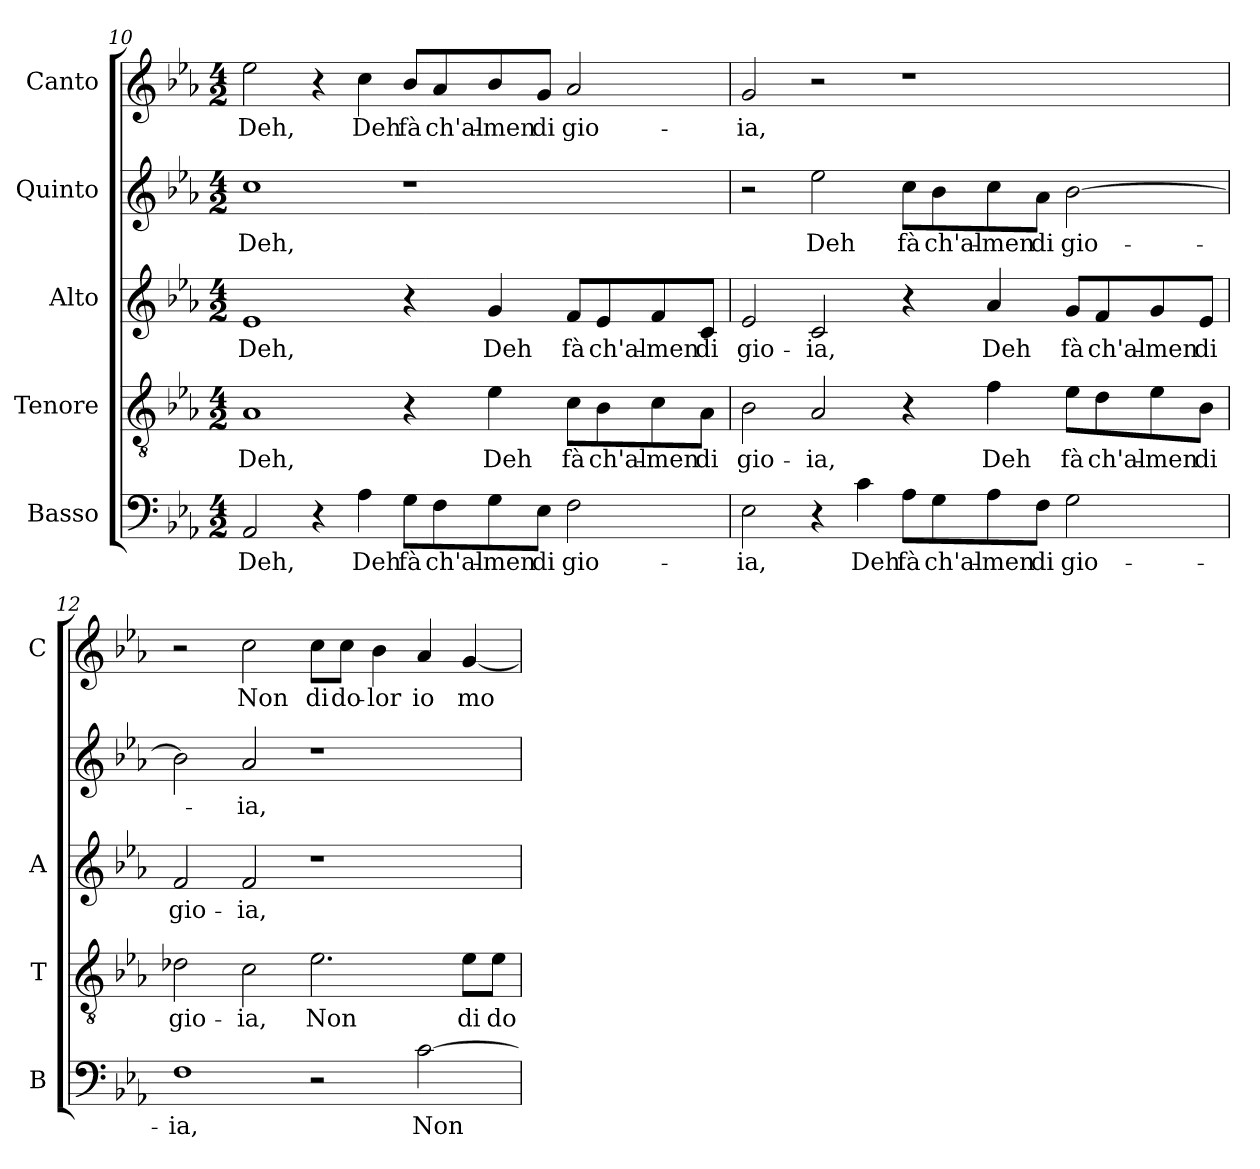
**kern	**text	**kern	**text	**kern	**text	**kern	**text	**kern	**text
*part5	*part5	*part4	*part4	*part3	*part3	*part2	*part2	*part1	*part1
*staff5	*staff5	*staff4	*staff4	*staff3	*staff3	*staff2	*staff2	*staff1	*staff1
*I"Basso	*	*I"Tenore	*	*I"Alto	*	*I"Quinto	*	*I"Canto	*
*I'B	*	*I'T	*	*I'A	*	*	*	*I'C	*
*clefF4	*	*clefGv2	*	*clefG2	*	*clefG2	*	*clefG2	*
*k[b-e-a-]	*	*k[b-e-a-]	*	*k[b-e-a-]	*	*k[b-e-a-]	*	*k[b-e-a-]	*
*E-:	*	*E-:	*	*E-:	*	*E-:	*	*E-:	*
*M4/2	*	*M4/2	*	*M4/2	*	*M4/2	*	*M4/2	*
=10	=10	=10	=10	=10	=10	=10	=10	=10	=10
!	!LO:LY:b	!	!	!	!	!	!	!	!
!	!	!	!LO:LY:b	!	!	!	!	!	!
!	!	!	!	!	!LO:LY:b	!	!	!	!
!	!	!	!	!	!	!	!LO:LY:b	!	!
!	!	!	!	!	!	!	!	!	!LO:LY:b
2AA-/	Deh,	1A-	Deh,	1e-	Deh,	1cc	Deh,	2ee-\	Deh,
4r	.	.	.	.	.	.	.	4r	.
!	!LO:LY:b	!	!	!	!	!	!	!	!
!	!	!	!	!	!	!	!	!	!LO:LY:b
4A-\	Deh	.	.	.	.	.	.	4cc\	Deh
!	!LO:LY:b	!	!	!	!	!	!	!	!
!	!	!	!	!	!	!	!	!	!LO:LY:b
8G\L	fà	4r	.	4r	.	1r	.	8b-/L	fà
!	!LO:LY:b	!	!	!	!	!	!	!	!
!	!	!	!	!	!	!	!	!	!LO:LY:b
8F\	ch'al-	.	.	.	.	.	.	8a-/	ch'al-
!	!LO:LY:b	!	!	!	!	!	!	!	!
!	!	!	!LO:LY:b	!	!	!	!	!	!
!	!	!	!	!	!LO:LY:b	!	!	!	!
!	!	!	!	!	!	!	!	!	!LO:LY:b
8G\	-men	4e-\	Deh	4g/	Deh	.	.	8b-/	-men
!	!LO:LY:b	!	!	!	!	!	!	!	!
!	!	!	!	!	!	!	!	!	!LO:LY:b
8E-\J	di	.	.	.	.	.	.	8g/J	di
!	!LO:LY:b	!	!	!	!	!	!	!	!
!	!	!	!LO:LY:b	!	!	!	!	!	!
!	!	!	!	!	!LO:LY:b	!	!	!	!
!	!	!	!	!	!	!	!	!	!LO:LY:b
2F\	gio-	8c\L	fà	8f/L	fà	.	.	2a-/	gio-
!	!	!	!LO:LY:b	!	!	!	!	!	!
!	!	!	!	!	!LO:LY:b	!	!	!	!
.	.	8B-\	ch'al-	8e-/	ch'al-	.	.	.	.
!	!	!	!LO:LY:b	!	!	!	!	!	!
!	!	!	!	!	!LO:LY:b	!	!	!	!
.	.	8c\	-men	8f/	-men	.	.	.	.
!	!	!	!LO:LY:b	!	!	!	!	!	!
!	!	!	!	!	!LO:LY:b	!	!	!	!
.	.	8A-\J	di	8c/J	di	.	.	.	.
!!LO:LB:g=z
=11	=11	=11	=11	=11	=11	=11	=11	=11	=11
!	!LO:LY:b	!	!	!	!	!	!	!	!
!	!	!	!LO:LY:b	!	!	!	!	!	!
!	!	!	!	!	!LO:LY:b	!	!	!	!
!	!	!	!	!	!	!	!	!	!LO:LY:b
2E-\	-ia,	2B-\	gio-	2e-/	gio-	2r	.	2g/	-ia,
!	!	!	!LO:LY:b	!	!	!	!	!	!
!	!	!	!	!	!LO:LY:b	!	!	!	!
!	!	!	!	!	!	!	!LO:LY:b	!	!
4r	.	2A-/	-ia,	2c/	-ia,	2ee-\	Deh	2r	.
!	!LO:LY:b	!	!	!	!	!	!	!	!
4c\	Deh	.	.	.	.	.	.	.	.
!	!LO:LY:b	!	!	!	!	!	!	!	!
!	!	!	!	!	!	!	!LO:LY:b	!	!
8A-\L	fà	4r	.	4r	.	8cc\L	fà	1r	.
!	!LO:LY:b	!	!	!	!	!	!	!	!
!	!	!	!	!	!	!	!LO:LY:b	!	!
8G\	ch'al-	.	.	.	.	8b-\	ch'al-	.	.
!	!LO:LY:b	!	!	!	!	!	!	!	!
!	!	!	!LO:LY:b	!	!	!	!	!	!
!	!	!	!	!	!LO:LY:b	!	!	!	!
!	!	!	!	!	!	!	!LO:LY:b	!	!
8A-\	-men	4f\	Deh	4a-/	Deh	8cc\	-men	.	.
!	!LO:LY:b	!	!	!	!	!	!	!	!
!	!	!	!	!	!	!	!LO:LY:b	!	!
8F\J	di	.	.	.	.	8a-\J	di	.	.
!	!LO:LY:b	!	!	!	!	!	!	!	!
!	!	!	!LO:LY:b	!	!	!	!	!	!
!	!	!	!	!	!LO:LY:b	!	!	!	!
!	!	!	!	!	!	!	!LO:LY:b	!	!
2G\	gio-	8e-\L	fà	8g/L	fà	[2b-\	gio-	.	.
!	!	!	!LO:LY:b	!	!	!	!	!	!
!	!	!	!	!	!LO:LY:b	!	!	!	!
.	.	8d\	ch'al-	8f/	ch'al-	.	.	.	.
!	!	!	!LO:LY:b	!	!	!	!	!	!
!	!	!	!	!	!LO:LY:b	!	!	!	!
.	.	8e-\	-men	8g/	-men	.	.	.	.
!	!	!	!LO:LY:b	!	!	!	!	!	!
!	!	!	!	!	!LO:LY:b	!	!	!	!
.	.	8B-\J	di	8e-/J	di	.	.	.	.
=12	=12	=12	=12	=12	=12	=12	=12	=12	=12
!	!LO:LY:b	!	!	!	!	!	!	!	!
!	!	!	!LO:LY:b	!	!	!	!	!	!
!	!	!	!	!	!LO:LY:b	!	!	!	!
1F	-ia,	2d-X\	gio-	2f/	gio-	2b-\]	.	2r	.
!	!	!	!LO:LY:b	!	!	!	!	!	!
!	!	!	!	!	!LO:LY:b	!	!	!	!
!	!	!	!	!	!	!	!LO:LY:b	!	!
!	!	!	!	!	!	!	!	!	!LO:LY:b
.	.	2c\	-ia,	2f/	-ia,	2a-/	-ia,	2cc\	Non
!	!	!	!LO:LY:b	!	!	!	!	!	!
!	!	!	!	!	!	!	!	!	!LO:LY:b
2r	.	2.e-\	Non	1r	.	1r	.	8cc\L	di
!	!	!	!	!	!	!	!	!	!LO:LY:b
.	.	.	.	.	.	.	.	8cc\J	do-
!	!	!	!	!	!	!	!	!	!LO:LY:b
.	.	.	.	.	.	.	.	4b-\	-lor
!	!LO:LY:b	!	!	!	!	!	!	!	!
!	!	!	!	!	!	!	!	!	!LO:LY:b
[2c\	Non	.	.	.	.	.	.	4a-/	io
!	!	!	!LO:LY:b	!	!	!	!	!	!
!	!	!	!	!	!	!	!	!	!LO:LY:b
.	.	8e-\L	di	.	.	.	.	[4g/	mo-
!	!	!	!LO:LY:b	!	!	!	!	!	!
.	.	8e-\J	do-	.	.	.	.	.	.
=	=	=	=	=	=	=	=	=	=
*-	*-	*-	*-	*-	*-	*-	*-	*-	*-
